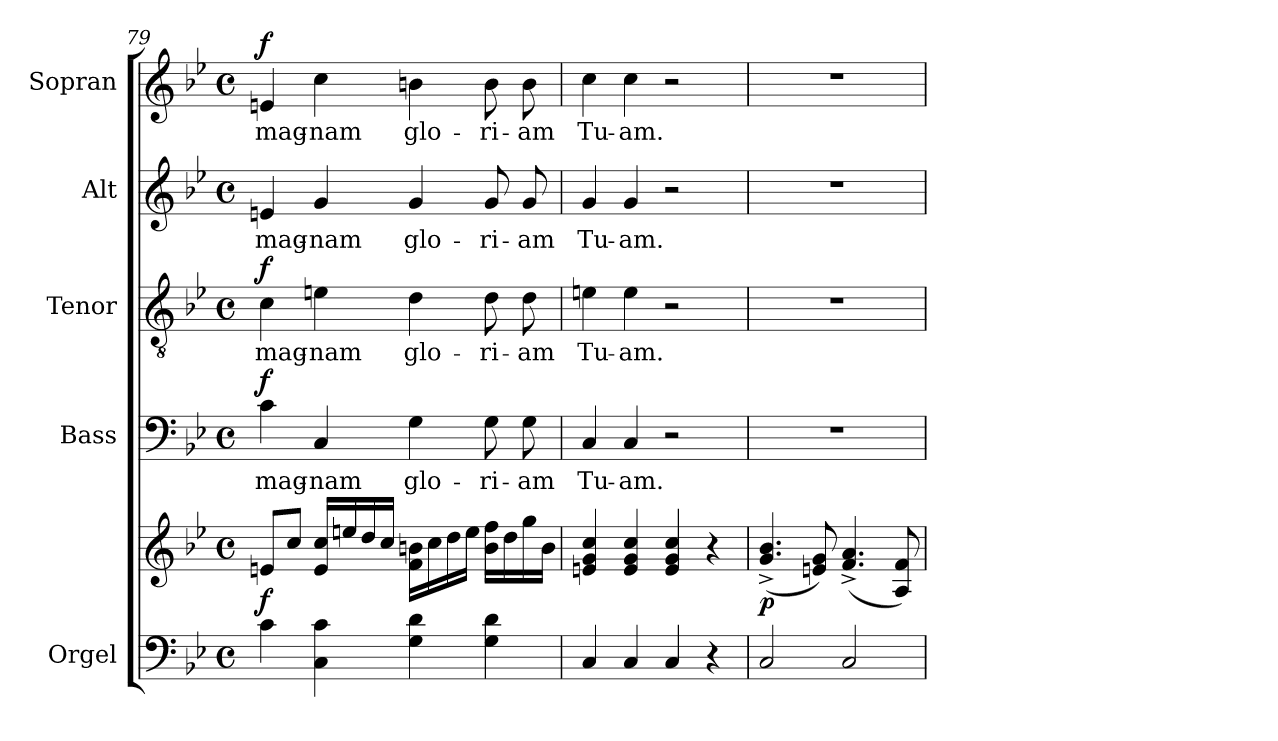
**kern	**kern	**dynam	**kern	**text	**dynam	**kern	**text	**dynam	**kern	**text	**kern	**text	**dynam
*part5	*part5	*part5	*part4	*part4	*part4	*part3	*part3	*part3	*part2	*part2	*part1	*part1	*part1
*staff6	*staff5	*staff5/6	*staff4	*staff4	*staff4	*staff3	*staff3	*staff3	*staff2	*staff2	*staff1	*staff1	*staff1
*I"Orgel	*	*	*I"Bass	*	*	*I"Tenor	*	*	*I"Alt	*	*I"Sopran	*	*
*I'Org.	*	*	*I'B.	*	*	*I'T.	*	*	*I'A.	*	*I'S.	*	*
*clefF4	*clefG2	*	*clefF4	*	*	*clefGv2	*	*	*clefG2	*	*clefG2	*	*
*k[b-e-]	*k[b-e-]	*	*k[b-e-]	*	*	*k[b-e-]	*	*	*k[b-e-]	*	*k[b-e-]	*	*
*B-:	*B-:	*	*B-:	*	*	*B-:	*	*	*B-:	*	*B-:	*	*
*M4/4	*M4/4	*	*M4/4	*	*	*M4/4	*	*	*M4/4	*	*M4/4	*	*
*met(c)	*met(c)	*	*met(c)	*	*	*met(c)	*	*	*met(c)	*	*met(c)	*	*
=79	=79	=79	=79	=79	=79	=79	=79	=79	=79	=79	=79	=79	=79
!	!	!LO:DY:b	!	!LO:LY:b	!LO:DY:a	!	!LO:LY:b	!LO:DY:a	!	!LO:LY:b	!	!LO:LY:b	!LO:DY:a
4c\	8en/L	f	4c\	mag-	f	4c\	mag-	f	4en/	mag-	4en/	mag-	f
.	8cc/J	.	.	.	.	.	.	.	.	.	.	.	.
!	!	!	!	!LO:LY:b	!	!	!LO:LY:b	!	!	!LO:LY:b	!	!LO:LY:b	!
4C\ 4c\	16e/ 16cc/LL	.	4C/	-nam	.	4en\	-nam	.	4g/	-nam	4cc\	-nam	.
.	16een/	.	.	.	.	.	.	.	.	.	.	.	.
.	16dd/	.	.	.	.	.	.	.	.	.	.	.	.
.	16cc/JJ	.	.	.	.	.	.	.	.	.	.	.	.
!	!	!	!	!LO:LY:b	!	!	!LO:LY:b	!	!	!LO:LY:b	!	!LO:LY:b	!
4G\ 4d\	16f\ 16bn\LL	.	4G\	glo-	.	4d\	glo-	.	4g/	glo-	4bn\	glo-	.
.	16cc\	.	.	.	.	.	.	.	.	.	.	.	.
.	16dd\	.	.	.	.	.	.	.	.	.	.	.	.
.	16ee\JJ	.	.	.	.	.	.	.	.	.	.	.	.
!	!	!	!	!LO:LY:b	!	!	!LO:LY:b	!	!	!LO:LY:b	!	!LO:LY:b	!
4G\ 4d\	16b\ 16ff\LL	.	8G\	-ri-	.	8d\	-ri-	.	8g/	-ri-	8b\	-ri-	.
.	16dd\	.	.	.	.	.	.	.	.	.	.	.	.
!	!	!	!	!LO:LY:b	!	!	!LO:LY:b	!	!	!LO:LY:b	!	!LO:LY:b	!
.	16gg\	.	8G\	-am	.	8d\	-am	.	8g/	-am	8b\	-am	.
.	16b\JJ	.	.	.	.	.	.	.	.	.	.	.	.
!!LO:LB:g=z
=80	=80	=80	=80	=80	=80	=80	=80	=80	=80	=80	=80	=80	=80
!	!	!	!	!LO:LY:b	!	!	!LO:LY:b	!	!	!LO:LY:b	!	!LO:LY:b	!
4C/	4en/ 4g/ 4cc/	.	4C/	Tu-	.	4en\	Tu-	.	4g/	Tu-	4cc\	Tu-	.
!	!	!	!	!LO:LY:b	!	!	!LO:LY:b	!	!	!LO:LY:b	!	!LO:LY:b	!
4C/	4e/ 4g/ 4cc/	.	4C/	-am.	.	4e\	-am.	.	4g/	-am.	4cc\	-am.	.
4C/	4e/ 4g/ 4cc/	.	2r	.	.	2r	.	.	2r	.	2r	.	.
4r	4r	.	.	.	.	.	.	.	.	.	.	.	.
=81	=81	=81	=81	=81	=81	=81	=81	=81	=81	=81	=81	=81	=81
!	!	!LO:DY:b	!	!	!	!	!	!	!	!	!	!	!
2C/	(<4.g/^< 4.b-/^<	p	1r	.	.	1r	.	.	1r	.	1r	.	.
.	8en/ 8g/)	.	.	.	.	.	.	.	.	.	.	.	.
2C/	(<4.f/^< 4.a/^<	.	.	.	.	.	.	.	.	.	.	.	.
.	8A/ 8f/)	.	.	.	.	.	.	.	.	.	.	.	.
=	=	=	=	=	=	=	=	=	=	=	=	=	=
*-	*-	*-	*-	*-	*-	*-	*-	*-	*-	*-	*-	*-	*-
